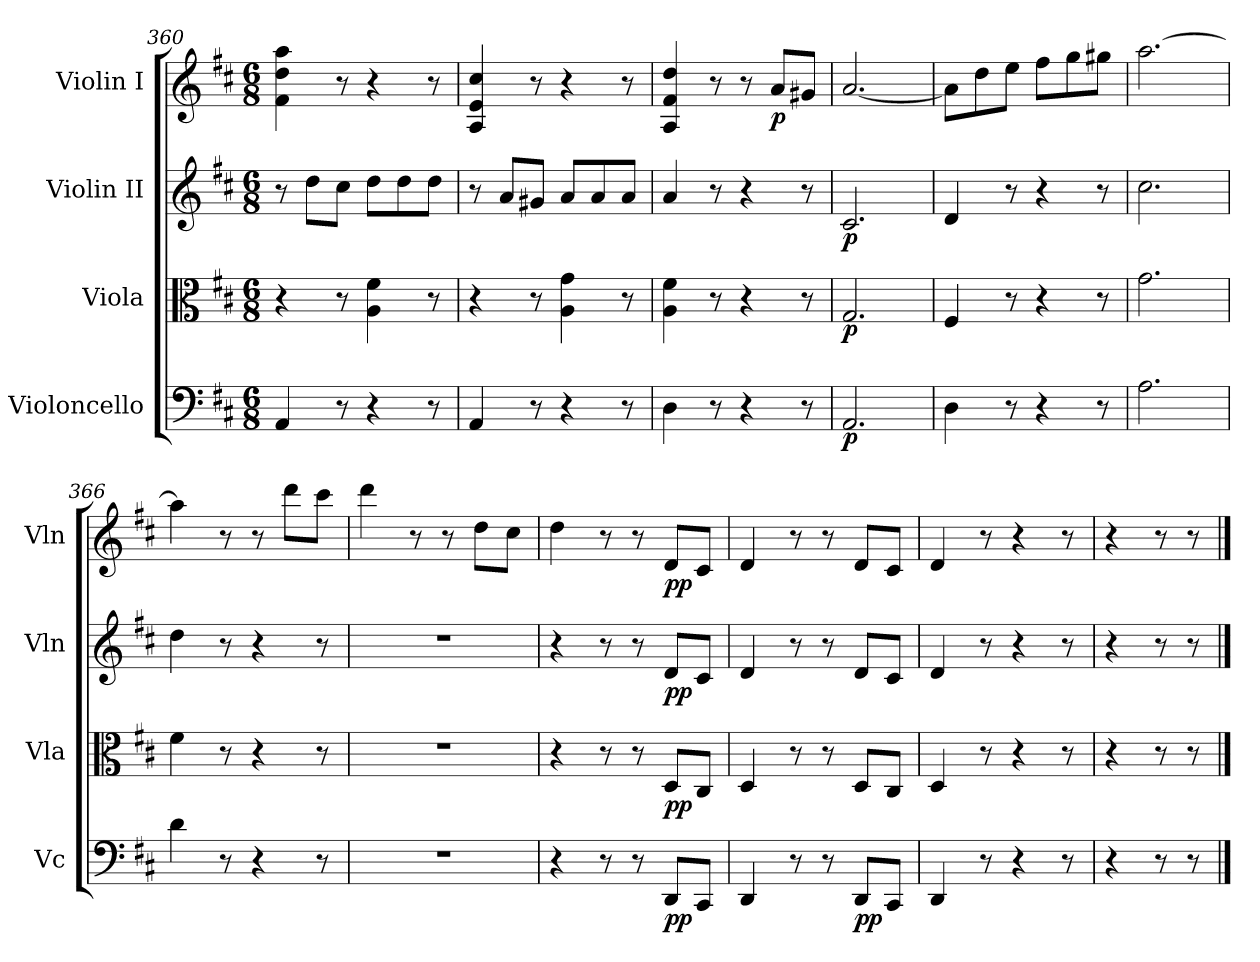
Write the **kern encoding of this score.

**kern	**dynam	**kern	**dynam	**kern	**dynam	**kern	**dynam
*part4	*part4	*part3	*part3	*part2	*part2	*part1	*part1
*staff4	*staff4	*staff3	*staff3	*staff2	*staff2	*staff1	*staff1
*I"Violoncello	*	*I"Viola	*	*I"Violin II	*	*I"Violin I	*
*I'Vc	*	*I'Vla	*	*I'Vln	*	*I'Vln	*
*clefF4	*	*clefC3	*	*clefG2	*	*clefG2	*
*k[f#c#]	*	*k[f#c#]	*	*k[f#c#]	*	*k[f#c#]	*
*M6/8	*	*M6/8	*	*M6/8	*	*M6/8	*
=360	=360	=360	=360	=360	=360	=360	=360
4AA/	.	4r	.	8r	.	4f#\ 4dd\ 4aa\	.
.	.	.	.	8dd\L	.	.	.
8r	.	8r	.	8cc#\J	.	8r	.
4r	.	4A\ 4f#\	.	8dd\L	.	4r	.
.	.	.	.	8dd\	.	.	.
8r	.	8r	.	8dd\J	.	8r	.
=361	=361	=361	=361	=361	=361	=361	=361
4AA/	.	4r	.	8r	.	4A/ 4e/ 4cc#/	.
.	.	.	.	8a/L	.	.	.
8r	.	8r	.	8g#X/J	.	8r	.
4r	.	4A\ 4g\	.	8a/L	.	4r	.
.	.	.	.	8a/	.	.	.
8r	.	8r	.	8a/J	.	8r	.
=362	=362	=362	=362	=362	=362	=362	=362
4D\	.	4A\ 4f#\	.	4a/	.	4A/ 4f#/ 4dd/	.
8r	.	8r	.	8r	.	8r	.
4r	.	4r	.	4r	.	8r	.
!	!	!	!	!	!	!	!LO:DY:b
.	.	.	.	.	.	8a/L	p
8r	.	8r	.	8r	.	8g#X/J	.
=363	=363	=363	=363	=363	=363	=363	=363
!	!LO:DY:b	!	!LO:DY:b	!	!LO:DY:b	!	!
2.AA/	p	2.G/	p	2.c#/	p	[2.a/	.
=364	=364	=364	=364	=364	=364	=364	=364
4D\	.	4F#/	.	4d/	.	8a\L]	.
.	.	.	.	.	.	8dd\	.
8r	.	8r	.	8r	.	8ee\J	.
4r	.	4r	.	4r	.	8ff#\L	.
.	.	.	.	.	.	8gg\	.
8r	.	8r	.	8r	.	8gg#X\J	.
=365	=365	=365	=365	=365	=365	=365	=365
2.A\	.	2.g\	.	2.cc#\	.	[2.aa\	.
=366	=366	=366	=366	=366	=366	=366	=366
4d\	.	4f#\	.	4dd\	.	4aa\]	.
8r	.	8r	.	8r	.	8r	.
4r	.	4r	.	4r	.	8r	.
.	.	.	.	.	.	8ddd\L	.
8r	.	8r	.	8r	.	8ccc#\J	.
=367	=367	=367	=367	=367	=367	=367	=367
2.r	.	2.r	.	2.r	.	4ddd\	.
.	.	.	.	.	.	8r	.
.	.	.	.	.	.	8r	.
.	.	.	.	.	.	8dd\L	.
.	.	.	.	.	.	8cc#\J	.
=368	=368	=368	=368	=368	=368	=368	=368
4r	.	4r	.	4r	.	4dd\	.
8r	.	8r	.	8r	.	8r	.
8r	.	8r	.	8r	.	8r	.
!	!LO:DY:b	!	!LO:DY:b	!	!LO:DY:b	!	!LO:DY:b
8DD/L	pp	8D/L	pp	8d/L	pp	8d/L	pp
8CC#/J	.	8C#/J	.	8c#/J	.	8c#/J	.
=369	=369	=369	=369	=369	=369	=369	=369
4DD/	.	4D/	.	4d/	.	4d/	.
8r	.	8r	.	8r	.	8r	.
8r	.	8r	.	8r	.	8r	.
!	!LO:DY:b	!	!	!	!	!	!
8DD/L	pp	8D/L	.	8d/L	.	8d/L	.
8CC#/J	.	8C#/J	.	8c#/J	.	8c#/J	.
=370	=370	=370	=370	=370	=370	=370	=370
4DD/	.	4D/	.	4d/	.	4d/	.
8r	.	8r	.	8r	.	8r	.
4r	.	4r	.	4r	.	4r	.
8r	.	8r	.	8r	.	8r	.
=371	=371	=371	=371	=371	=371	=371	=371
4r	.	4r	.	4r	.	4r	.
8r	.	8r	.	8r	.	8r	.
8r	.	8r	.	8r	.	8r	.
==	==	==	==	==	==	==	==
*-	*-	*-	*-	*-	*-	*-	*-
